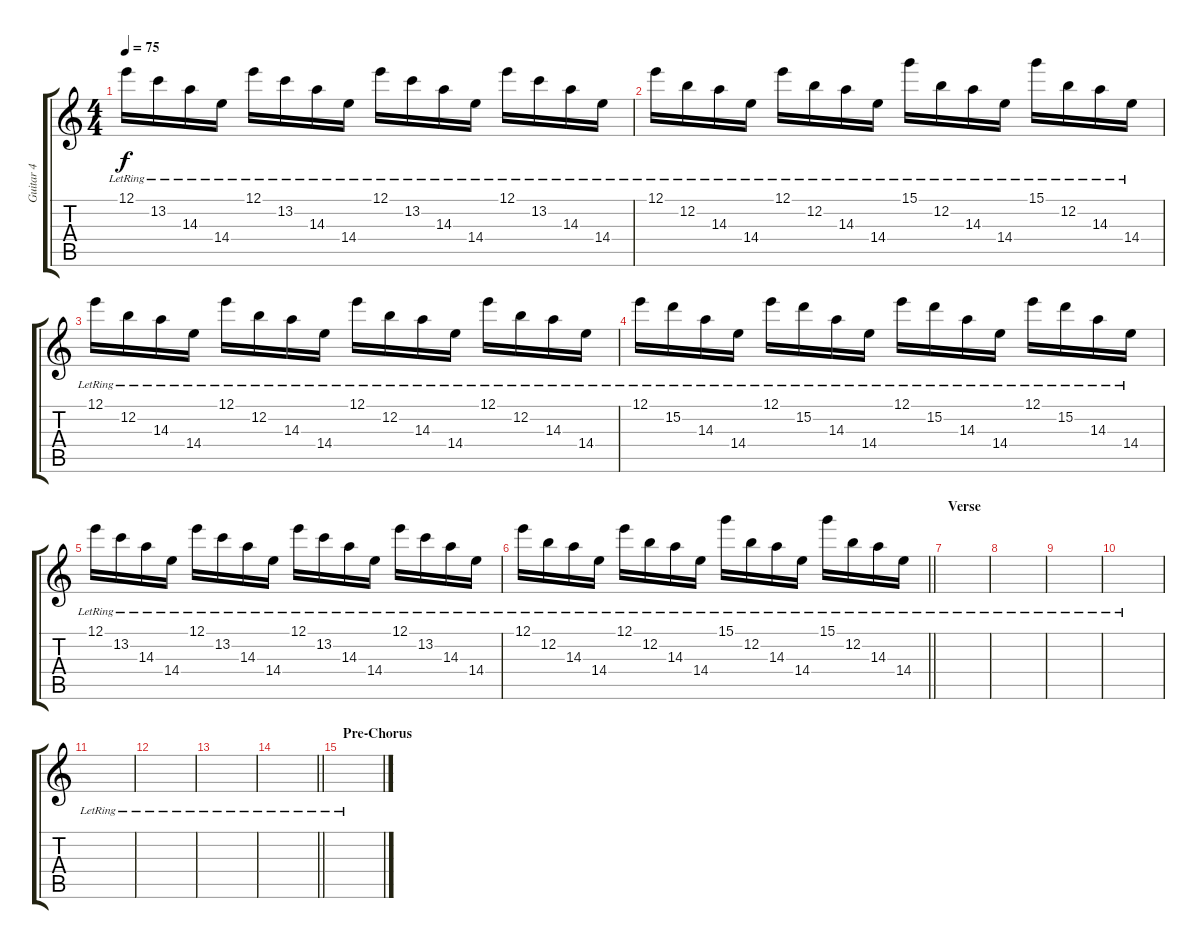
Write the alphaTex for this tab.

\track ("Guitar 4" "Guitar 4") {instrument electricguitarjazz}
\staff {score tabs}
\tuning (E4 B3 G3 D3 A2 E2) {hide}
\ts (4 4)
\tempo 75
\clef g2
\ks c
12.1{lr}.16{dy f} 13.2{lr}.16 14.3{lr}.16 14.4{lr}.16 12.1{lr}.16 13.2{lr}.16 14.3{lr}.16 14.4{lr}.16 12.1{lr}.16 13.2{lr}.16 14.3{lr}.16 14.4{lr}.16 12.1{lr}.16 13.2{lr}.16 14.3{lr}.16 14.4{lr}.16 |
12.1{lr}.16 12.2{lr}.16 14.3{lr}.16 14.4{lr}.16 12.1{lr}.16 12.2{lr}.16 14.3{lr}.16 14.4{lr}.16 15.1{lr}.16 12.2{lr}.16 14.3{lr}.16 14.4{lr}.16 15.1{lr}.16 12.2{lr}.16 14.3{lr}.16 14.4{lr}.16 |
12.1{lr}.16 12.2{lr}.16 14.3{lr}.16 14.4{lr}.16 12.1{lr}.16 12.2{lr}.16 14.3{lr}.16 14.4{lr}.16 12.1{lr}.16 12.2{lr}.16 14.3{lr}.16 14.4{lr}.16 12.1{lr}.16 12.2{lr}.16 14.3{lr}.16 14.4{lr}.16 |
12.1{lr}.16 15.2{lr}.16 14.3{lr}.16 14.4{lr}.16 12.1{lr}.16 15.2{lr}.16 14.3{lr}.16 14.4{lr}.16 12.1{lr}.16 15.2{lr}.16 14.3{lr}.16 14.4{lr}.16 12.1{lr}.16 15.2{lr}.16 14.3{lr}.16 14.4{lr}.16 |
12.1{lr}.16 13.2{lr}.16 14.3{lr}.16 14.4{lr}.16 12.1{lr}.16 13.2{lr}.16 14.3{lr}.16 14.4{lr}.16 12.1{lr}.16 13.2{lr}.16 14.3{lr}.16 14.4{lr}.16 12.1{lr}.16 13.2{lr}.16 14.3{lr}.16 14.4{lr}.16 |
\barLineRight lightlight
12.1{lr}.16 12.2{lr}.16 14.3{lr}.16 14.4{lr}.16 12.1{lr}.16 12.2{lr}.16 14.3{lr}.16 14.4{lr}.16 15.1{lr}.16 12.2{lr}.16 14.3{lr}.16 14.4{lr}.16 15.1{lr}.16 12.2{lr}.16 14.3{lr}.16 14.4{lr}.16 |
\section ("" "Verse")
|
|
|
|
|
|
|
\barLineRight lightlight
|
\section ("" "Pre-Chorus")
